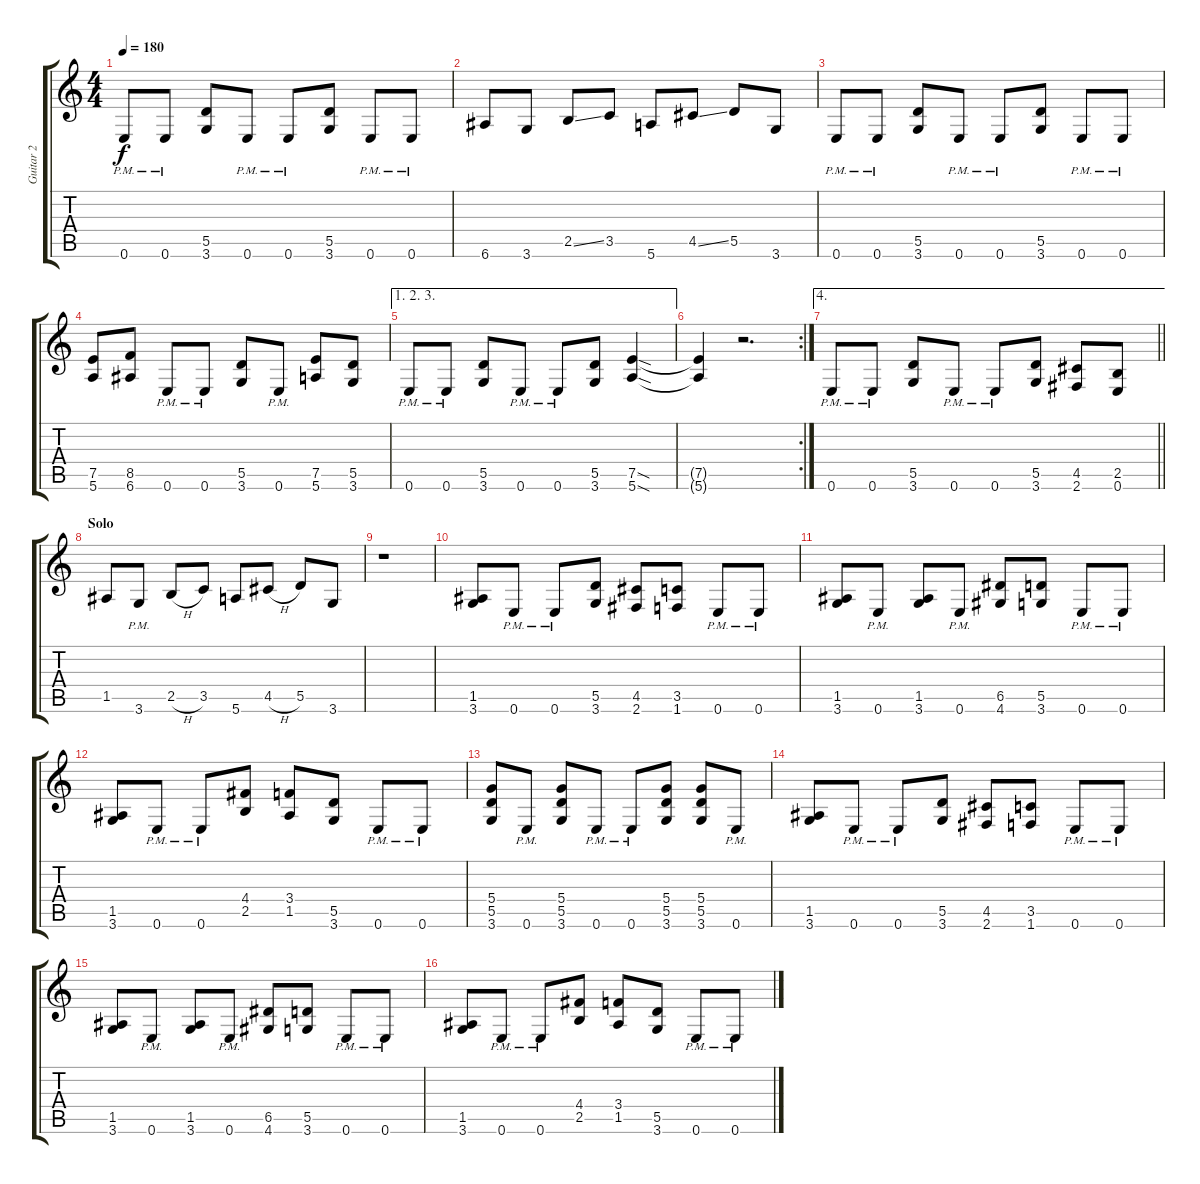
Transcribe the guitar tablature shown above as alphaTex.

\track ("Guitar 2" "Guitar 2") {instrument distortionguitar}
\staff {score tabs}
\tuning (E4 B3 G3 D3 A2 E2) {hide}
\ts (4 4)
\tempo 180
\clef g2
\ks c
0.6{pm}.8{dy f} 0.6{pm}.8 (5.5 3.6).8 0.6{pm}.8 0.6{pm}.8 (5.5 3.6).8 0.6{pm}.8 0.6{pm}.8 |
6.6.8 3.6.8 2.5{ss}.8 3.5.8 5.6.8 4.5{ss}.8 5.5.8 3.6.8 |
0.6{pm}.8 0.6{pm}.8 (5.5 3.6).8 0.6{pm}.8 0.6{pm}.8 (5.5 3.6).8 0.6{pm}.8 0.6{pm}.8 |
(7.5 5.6).8 (8.5 6.6).8 0.6{pm}.8 0.6{pm}.8 (5.5 3.6).8 0.6{pm}.8 (7.5 5.6).8 (5.5 3.6).8 |
\ae (1 2 3)
0.6{pm}.8 0.6{pm}.8 (5.5 3.6).8 0.6{pm}.8 0.6{pm}.8 (5.5 3.6).8 (7.5{sod} 5.6{sod}).4 |
\rc 2
(7.5{t} 5.6{t}).4 r.2{d} |
\ae 4
\barLineRight lightlight
0.6{pm}.8 0.6{pm}.8 (5.5 3.6).8 0.6{pm}.8 0.6{pm}.8 (5.5 3.6).8 (4.5 2.6).8 (2.5 0.6).8 |
\section ("" "Solo")
1.5.8{balance 0} 3.6{pm}.8 2.5{h}.8 3.5.8 5.6.8 4.5{h}.8 5.5.8 3.6.8 |
r.1 |
(1.5 3.6).8 0.6{pm}.8 0.6{pm}.8 (5.5 3.6).8 (4.5 2.6).8 (3.5 1.6).8 0.6{pm}.8 0.6{pm}.8 |
(1.5 3.6).8 0.6{pm}.8 (1.5 3.6).8 0.6{pm}.8 (6.5 4.6).8 (5.5 3.6).8 0.6{pm}.8 0.6{pm}.8 |
(1.5 3.6).8 0.6{pm}.8 0.6{pm}.8 (4.4 2.5).8 (3.4 1.5).8 (5.5 3.6).8 0.6{pm}.8 0.6{pm}.8 |
(5.4 5.5 3.6).8 0.6{pm}.8 (5.4 5.5 3.6).8 0.6{pm}.8 0.6{pm}.8 (5.4 5.5 3.6).8 (5.4 5.5 3.6).8 0.6{pm}.8 |
(1.5 3.6).8 0.6{pm}.8 0.6{pm}.8 (5.5 3.6).8 (4.5 2.6).8 (3.5 1.6).8 0.6{pm}.8 0.6{pm}.8 |
(1.5 3.6).8 0.6{pm}.8 (1.5 3.6).8 0.6{pm}.8 (6.5 4.6).8 (5.5 3.6).8 0.6{pm}.8 0.6{pm}.8 |
(1.5 3.6).8 0.6{pm}.8 0.6{pm}.8 (4.4 2.5).8 (3.4 1.5).8 (5.5 3.6).8 0.6{pm}.8 0.6{pm}.8
